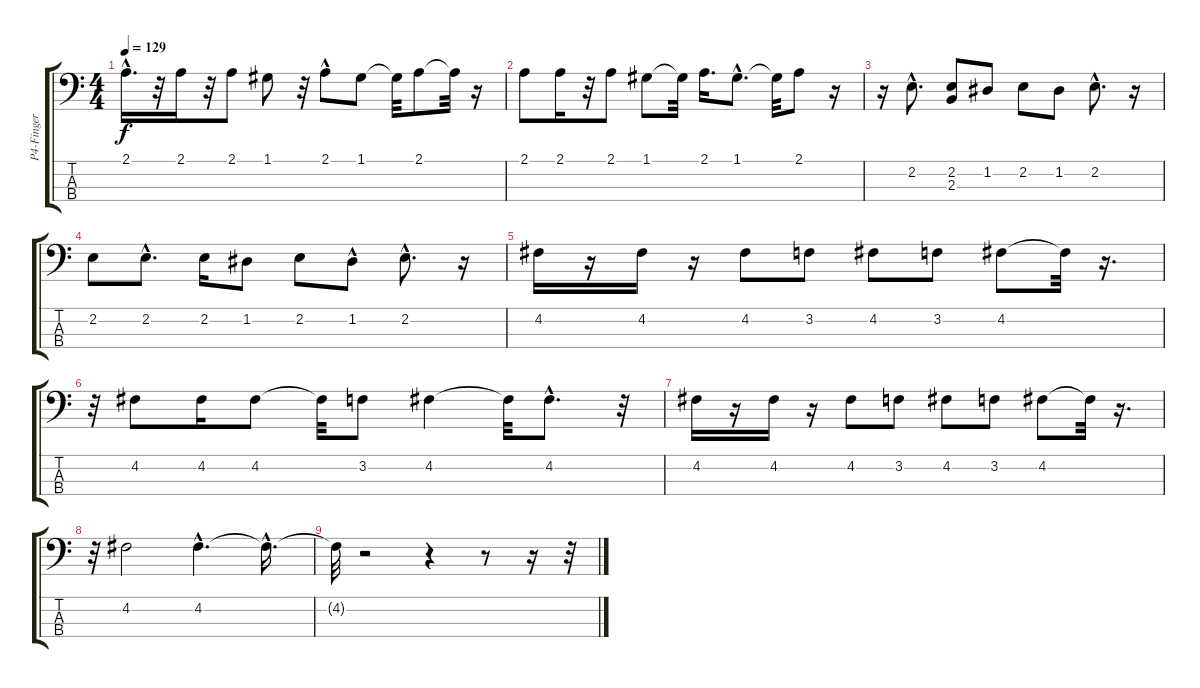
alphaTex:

\track ("P4-Finger Bass" "P4-Finger ") {instrument electricbassfinger}
\staff {score tabs}
\tuning (G2 D2 A1 E1) {hide}
\ts (4 4)
\tempo 129
\clef f4
\ks c
2.1{hac}.16{d dy f} r.32 2.1.16 r.32 2.1.8 1.1.8 r.32 2.1{hac}.8 1.1.8 1.1{t}.32 2.1.8 2.1{t}.32 r.16 |
2.1.8 2.1.16 r.32 2.1.8 1.1.8 1.1{t}.32 2.1.16{d} 1.1{hac}.8{d} 1.1{t}.32 2.1.8 r.16 |
r.16 2.2{hac}.8{d} (2.2 2.3).8 1.2.8 2.2.8 1.2.8 2.2{hac}.8{d} r.16 |
2.2.8 2.2{hac}.8{d} 2.2.16 1.2.8 2.2.8 1.2{hac}.8 2.2{hac}.8{d} r.16 |
4.2.16 r.16 4.2.16 r.16 4.2.8 3.2.8 4.2.8 3.2.8 4.2.8 4.2{t}.32 r.16{d} |
r.32 4.2.8 4.2.16 4.2.8 4.2{t}.32 3.2.8 4.2.4 4.2{t}.32 4.2{hac}.8{d} r.32 |
4.2.16 r.16 4.2.16 r.16 4.2.8 3.2.8 4.2.8 3.2.8 4.2.8 4.2{t}.32 r.16{d} |
r.32 4.2.2 4.2{hac}.4{d} 4.2{hac t}.16{d} |
4.2{t}.32 r.2 r.4 r.8 r.16 r.32
